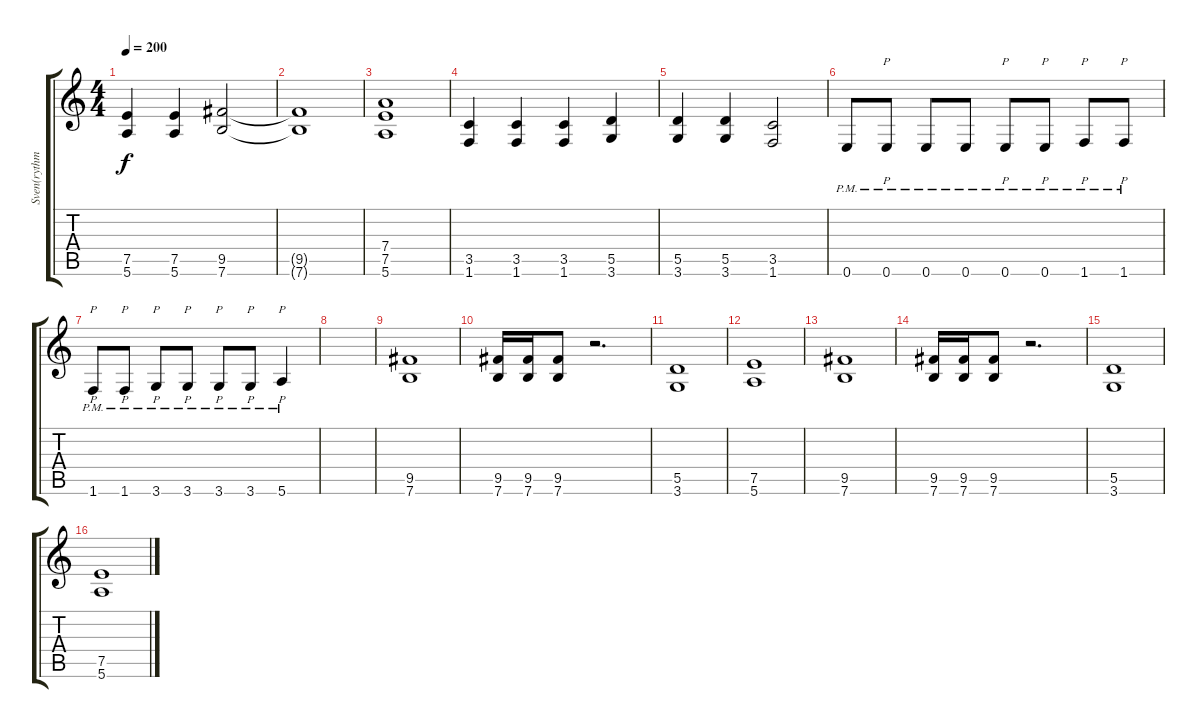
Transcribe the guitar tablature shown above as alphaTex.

\track ("Sven(rythm guitar)" "Sven(rythm") {instrument distortionguitar}
\staff {score tabs}
\tuning (E4 B3 G3 D3 A2 E2) {hide}
\ts (4 4)
\tempo 200
\clef g2
\ks c
(7.5 5.6).4{dy f} (7.5 5.6).4 (9.5 7.6).2 |
(9.5{t} 7.6{t}).1 |
(7.4 7.5 5.6).1 |
(3.5 1.6).4 (3.5 1.6).4 (3.5 1.6).4 (5.5 3.6).4 |
(5.5 3.6).4 (5.5 3.6).4 (3.5 1.6).2 |
0.6{pm}.8 0.6{pm}.8{p} 0.6{pm}.8 0.6{pm}.8 0.6{pm}.8{p} 0.6{pm}.8{p} 1.6{pm}.8{p} 1.6{pm}.8{p} |
1.6{pm}.8{p} 1.6{pm}.8{p} 3.6{pm}.8{p} 3.6{pm}.8{p} 3.6{pm}.8{p} 3.6{pm}.8{p} 5.6{pm}.4{p} |
|
(9.5 7.6).1 |
(9.5 7.6).16 (9.5 7.6).16 (9.5 7.6).8 r.2{d} |
(5.5 3.6).1 |
(7.5 5.6).1 |
(9.5 7.6).1 |
(9.5 7.6).16 (9.5 7.6).16 (9.5 7.6).8 r.2{d} |
(5.5 3.6).1 |
(7.5 5.6).1
